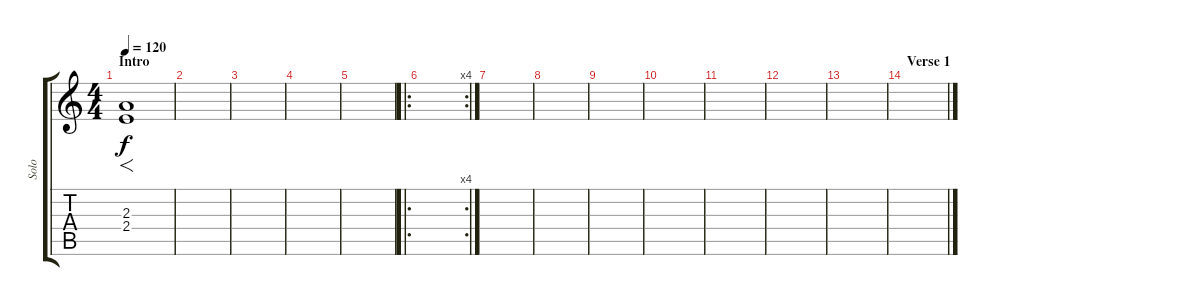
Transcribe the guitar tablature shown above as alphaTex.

\track ("Solo" "Solo") {instrument overdrivenguitar}
\staff {score tabs}
\tuning (E4 B3 G3 D3 A2 E2) {hide}
\ts (4 4)
\section ("" "Intro")
\tempo 120
\clef g2
\ks c
(2.3 2.4).1{f dy f instrument reversecymbal} |
|
|
|
|
\ro
\rc 4
|
|
|
|
|
|
|
|
\section ("" "Verse 1")
